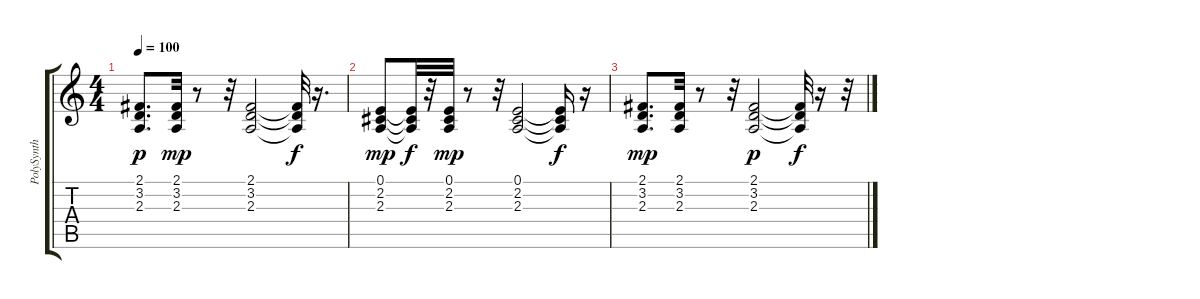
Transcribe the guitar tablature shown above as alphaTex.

\track ("PolySynth" "PolySynth") {instrument pad3polysynth}
\staff {score tabs}
\tuning (E4 B3 G3 D3 A2 E2) {hide}
\ts (4 4)
\tempo 100
\clef g2
\ks c
(2.1 3.2 2.3).8{d dy p} (2.1 3.2 2.3).32{dy mp} r.8 r.32 (2.1 3.2 2.3).2 (2.1{t} 3.2{t} 2.3{t}).32{dy f} r.16{d} |
(0.1 2.2 2.3).8{dy mp} (0.1{t} 2.2{t} 2.3{t}).32{dy f} r.32 (0.1 2.2 2.3).32{dy mp} r.8 r.32 (0.1 2.2 2.3).2 (0.1{t} 2.2{t} 2.3{t}).16{dy f} r.16 |
(2.1 3.2 2.3).8{d dy mp} (2.1 3.2 2.3).32 r.8 r.32 (2.1 3.2 2.3).2{dy p} (2.1{t} 3.2{t} 2.3{t}).32{dy f} r.16 r.32
